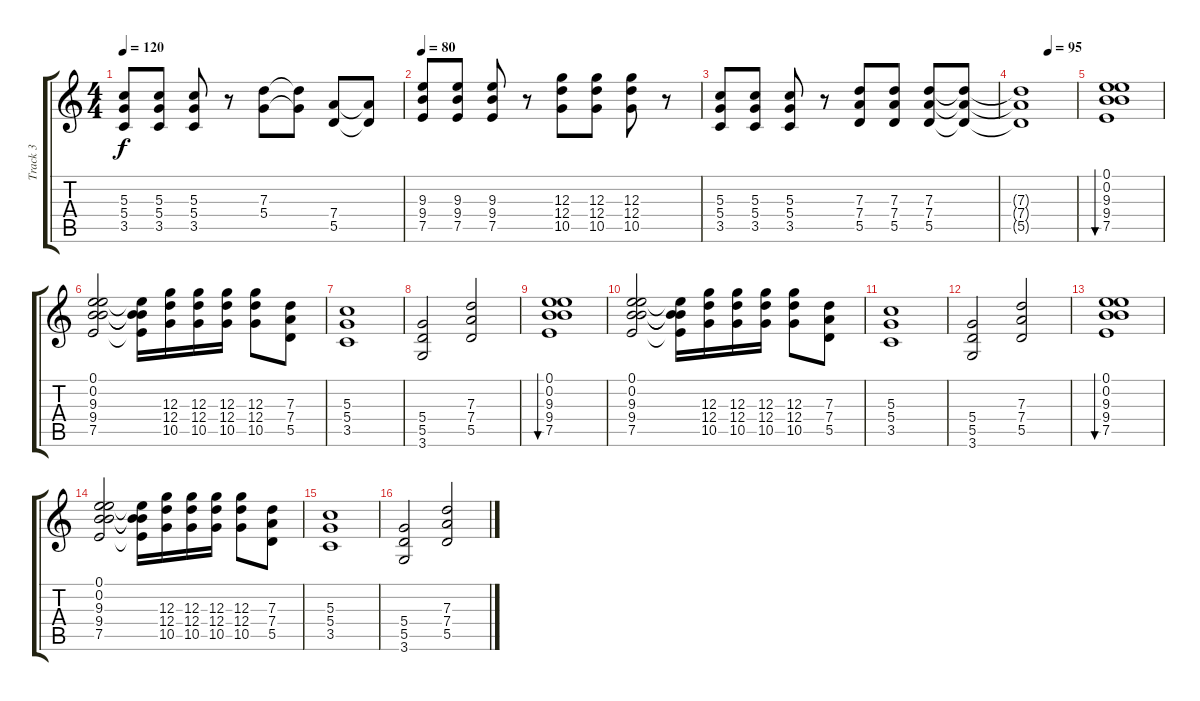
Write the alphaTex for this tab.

\track ("Track 3" "Track 3") {instrument electricguitarjazz}
\staff {score tabs}
\tuning (E4 B3 G3 D3 A2 E2) {hide}
\ts (4 4)
\tempo 120
\clef g2
\ks c
(5.3 5.4 3.5).8{dy f} (5.3 5.4 3.5).8 (5.3 5.4 3.5).8 r.8 (7.3 5.4).8 (7.3{t} 5.4{t}).8 (7.4 5.5).8 (7.4{t} 5.5{t}).8 |
\tempo 80
(9.3 9.4 7.5).8 (9.3 9.4 7.5).8 (9.3 9.4 7.5).8 r.8 (12.3 12.4 10.5).8 (12.3 12.4 10.5).8 (12.3 12.4 10.5).8 r.8 |
(5.3 5.4 3.5).8 (5.3 5.4 3.5).8 (5.3 5.4 3.5).8 r.8 (7.3 7.4 5.5).8 (7.3 7.4 5.5).8 (7.3 7.4 5.5).8 (7.3{t} 7.4{t} 5.5{t}).8 |
\tempo (95 0.5)
(7.3{t} 7.4{t} 5.5{t}).1 |
(0.1 0.2 9.3 9.4 7.5).1{bu 120} |
(0.1 0.2 9.3 9.4 7.5).2 (0.2{t} 9.3{t} 9.4{t} 7.5{t}).16 (12.3 12.4 10.5).16 (12.3 12.4 10.5).16 (12.3 12.4 10.5).16 (12.3 12.4 10.5).8 (7.3 7.4 5.5).8 |
(5.3 5.4 3.5).1 |
(5.4 5.5 3.6).2 (7.3 7.4 5.5).2 |
(0.1 0.2 9.3 9.4 7.5).1{bu 120} |
(0.1 0.2 9.3 9.4 7.5).2 (0.2{t} 9.3{t} 9.4{t} 7.5{t}).16 (12.3 12.4 10.5).16 (12.3 12.4 10.5).16 (12.3 12.4 10.5).16 (12.3 12.4 10.5).8 (7.3 7.4 5.5).8 |
(5.3 5.4 3.5).1 |
(5.4 5.5 3.6).2 (7.3 7.4 5.5).2 |
(0.1 0.2 9.3 9.4 7.5).1{bu 120} |
(0.1 0.2 9.3 9.4 7.5).2 (0.2{t} 9.3{t} 9.4{t} 7.5{t}).16 (12.3 12.4 10.5).16 (12.3 12.4 10.5).16 (12.3 12.4 10.5).16 (12.3 12.4 10.5).8 (7.3 7.4 5.5).8 |
(5.3 5.4 3.5).1 |
(5.4 5.5 3.6).2 (7.3 7.4 5.5).2
